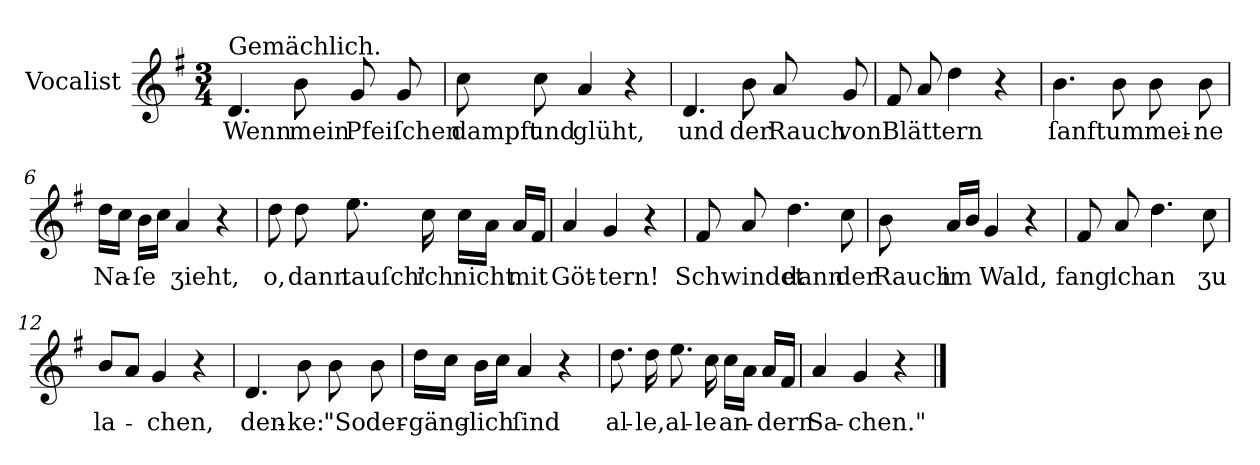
**kern	**text
*part1	*part1
*staff1	*staff1
*I"Vocalist	*
*clefG2	*
*k[f#]	*
*G:	*
*M3/4	*
=1	=1
!LO:TX:a:t=Gemächlich.	!
4.d	Wenn
8b	mein
8g	Pfeiſchen
8g	.
=2	=2
8cc	dampft
8cc	und
4a	glüht,
4r	.
=3	=3
4.d	und
8b	der
8a	Rauch
8g	von
=4	=4
8f#	Blättern
8a	.
4dd	.
4r	.
=5	=5
4.b	ſanft
8b	um
8b	mei-
8b	-ne
=6	=6
16ddLL	Na-
16ccJJ	.
16bLL	-ſe
16ccJJ	.
4a	ʒieht,
4r	.
=7	=7
8dd	o,
8dd	dann
8.ee	tauſch'
16cc	ich
16ccLL	nicht
16aJJ	.
16aLL	mit
16f#JJ	.
=8	=8
4a	Göt-
4g	-tern!
4r	.
=9	=9
8f#	Schwindet
8a	.
4.dd	dann
8cc	der
=10	=10
8b	Rauch
16aLL	im
16bJJ	.
4g	Wald,
4r	.
=11	=11
8f#	fang'
8a	ich
4.dd	an
8cc	ʒu
=12	=12
8bL	la-
8aJ	.
4g	-chen,
4r	.
=13	=13
4.d	den-
8b	-ke:
8b	"So
8b	der-
=14	=14
16ddLL	-gäng-
16ccJJ	.
16bLL	-lich
16ccJJ	.
4a	ſind
4r	.
=15	=15
8.dd	al-
16dd	-le,
8.ee	al-
16cc	-le
16ccLL	an-
16aJJ	.
16aLL	-dern
16f#JJ	.
=16	=16
4a	Sa-
4g	-chen."
4r	.
==	==
*-	*-
